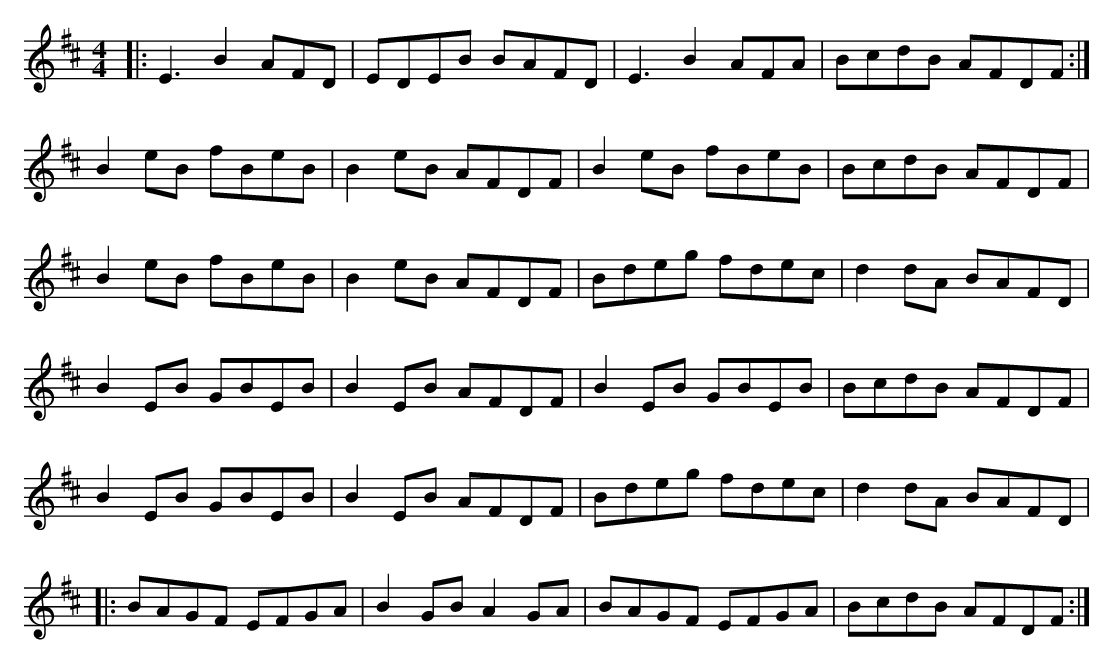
X:1
M:4/4
K:Edor
|:E3B2AFD|EDEB BAFD|E3B2AFA|BcdB AFDF:|
B2eB fBeB|B2eB AFDF|B2eB fBeB|BcdB AFDF|
B2eB fBeB|B2eB AFDF|Bdeg fdec|d2dA BAFD|
B2EB GBEB|B2EB AFDF|B2EB GBEB|BcdB AFDF|
B2EB GBEB|B2EB AFDF|Bdeg fdec|d2dA BAFD|
|:BAGF EFGA|B2GB A2GA|BAGF EFGA|BcdB AFDF:|
